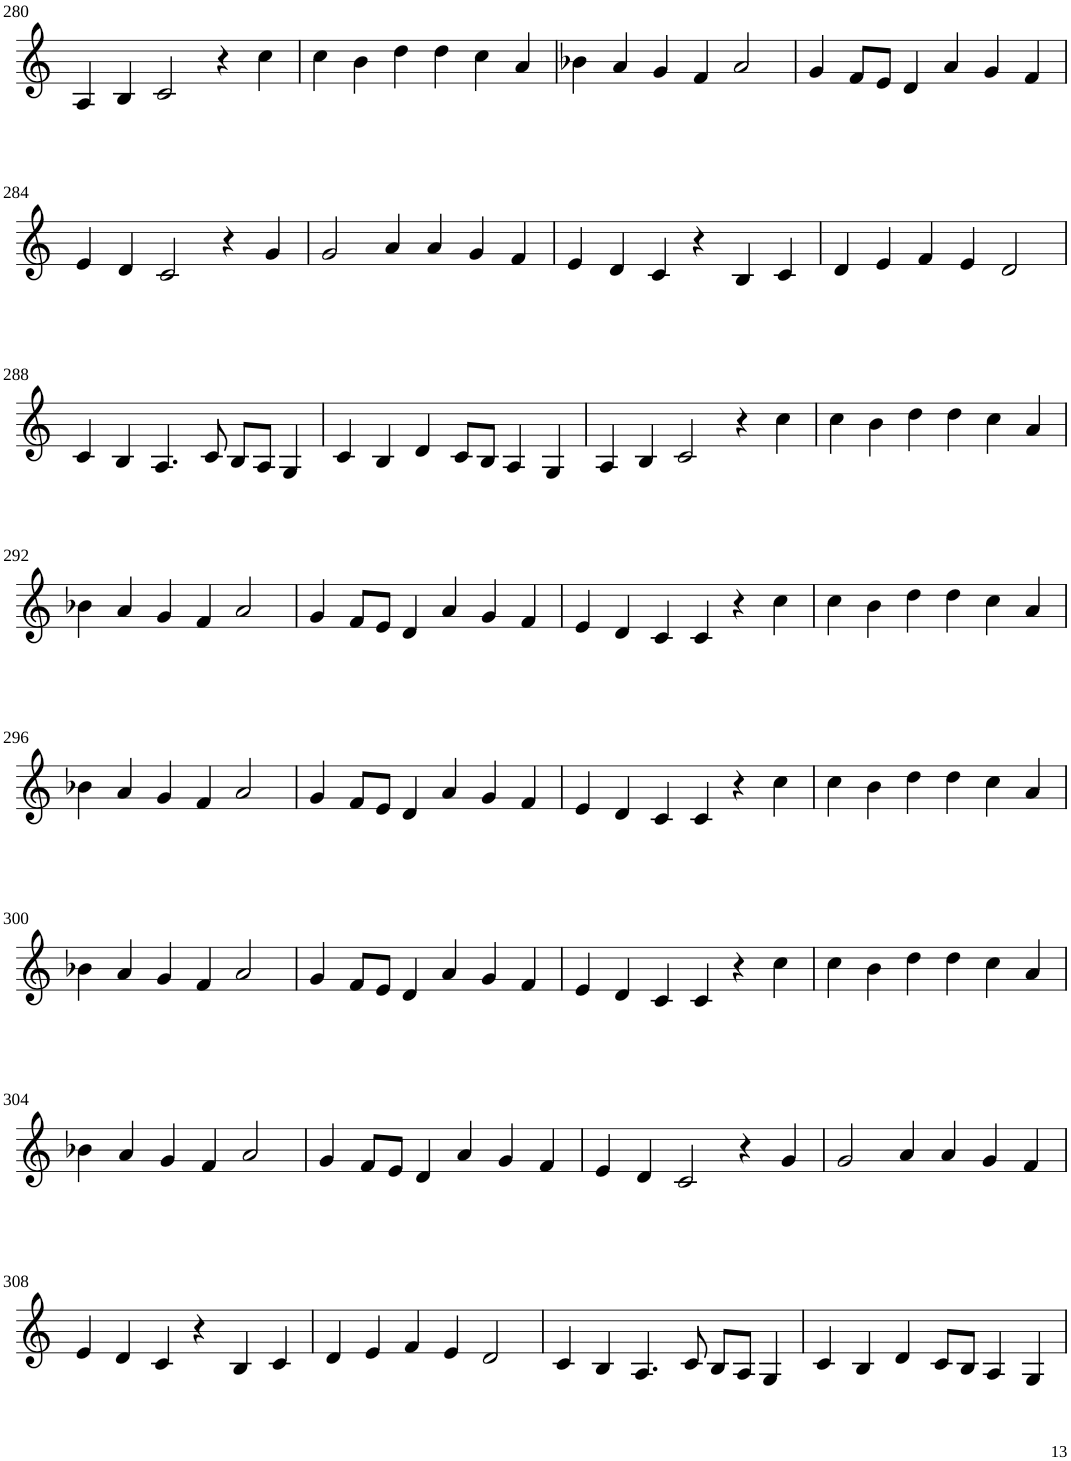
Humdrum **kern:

**kern
*part1
*staff1
*I"Violin
!!LO:PB:g=z
*clefG2
*k[]
*M6/4
=280
4A/
4B/
2c/
4r
4cc\
=281
4cc\
4b\
4dd\
4dd\
4cc\
4a/
=282
4b-X\
4a/
4g/
4f/
2a/
=283
4g/
8f/L
8e/J
4d/
4a/
4g/
4f/
!!LO:LB:g=z
=284
4e/
4d/
2c/
4r
4g/
=285
2g/
4a/
4a/
4g/
4f/
=286
4e/
4d/
4c/
4r
4B/
4c/
=287
4d/
4e/
4f/
4e/
2d/
!!LO:LB:g=z
=288
4c/
4B/
4.A/
8c/
8B/L
8A/J
4G/
=289
4c/
4B/
4d/
8c/L
8B/J
4A/
4G/
=290
4A/
4B/
2c/
4r
4cc\
=291
4cc\
4b\
4dd\
4dd\
4cc\
4a/
!!LO:LB:g=z
=292
4b-X\
4a/
4g/
4f/
2a/
=293
4g/
8f/L
8e/J
4d/
4a/
4g/
4f/
=294
4e/
4d/
4c/
4c/
4r
4cc\
=295
4cc\
4b\
4dd\
4dd\
4cc\
4a/
!!LO:LB:g=z
=296
4b-X\
4a/
4g/
4f/
2a/
=297
4g/
8f/L
8e/J
4d/
4a/
4g/
4f/
=298
4e/
4d/
4c/
4c/
4r
4cc\
=299
4cc\
4b\
4dd\
4dd\
4cc\
4a/
!!LO:LB:g=z
=300
4b-X\
4a/
4g/
4f/
2a/
=301
4g/
8f/L
8e/J
4d/
4a/
4g/
4f/
=302
4e/
4d/
4c/
4c/
4r
4cc\
=303
4cc\
4b\
4dd\
4dd\
4cc\
4a/
!!LO:LB:g=z
=304
4b-X\
4a/
4g/
4f/
2a/
=305
4g/
8f/L
8e/J
4d/
4a/
4g/
4f/
=306
4e/
4d/
2c/
4r
4g/
=307
2g/
4a/
4a/
4g/
4f/
!!LO:LB:g=z
=308
4e/
4d/
4c/
4r
4B/
4c/
=309
4d/
4e/
4f/
4e/
2d/
=310
4c/
4B/
4.A/
8c/
8B/L
8A/J
4G/
=311
4c/
4B/
4d/
8c/L
8B/J
4A/
4G/
=
*-
